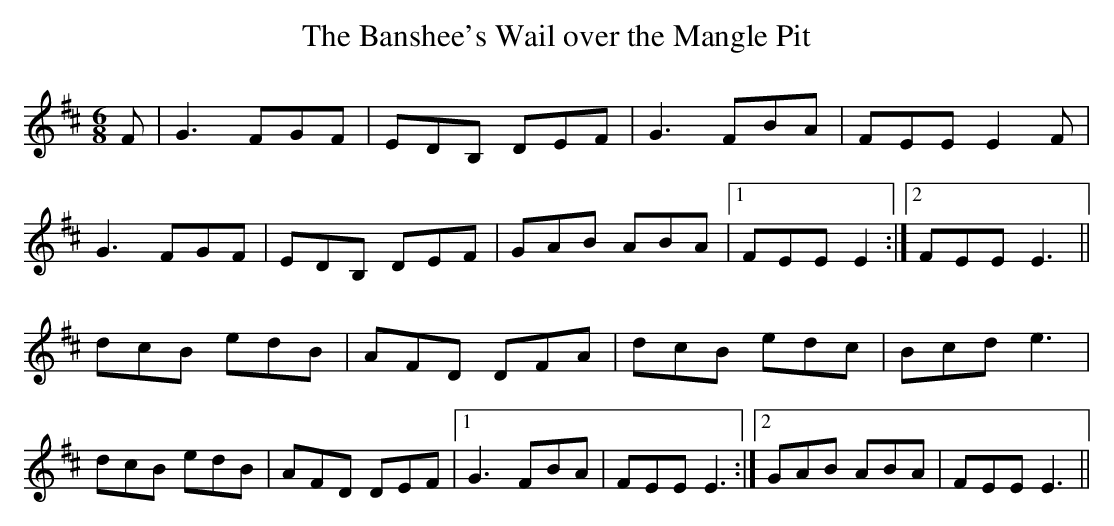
X:1
T:Banshee's Wail over the Mangle Pit, The
L:1/8
M:6/8
K:D
F|G3 FGF|EDB, DEF|G3 FBA|FEE E2F|
G3 FGF|EDB, DEF|GAB ABA|1 FEE E2:|2 FEE E3||
dcB edB|AFD DFA|dcB edc|Bcd e3|
dcB edB|AFD DEF|1 G3 FBA|FEE E3:|2 GAB ABA|FEE E3||
